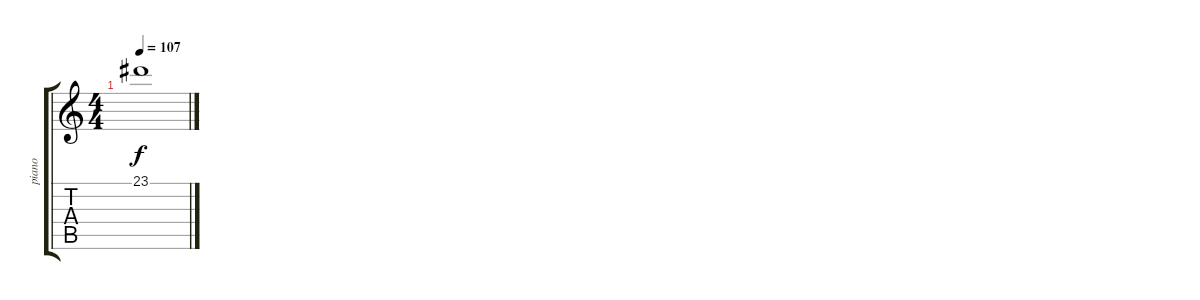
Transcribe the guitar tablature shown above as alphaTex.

\track ("piano" "piano") {instrument acousticgrandpiano}
\staff {score tabs}
\tuning (E4 B3 G3 D3 A2 E2) {hide}
\ts (4 4)
\tempo 107
\clef g2
\ks c
23.1{t}.1{dy f}
